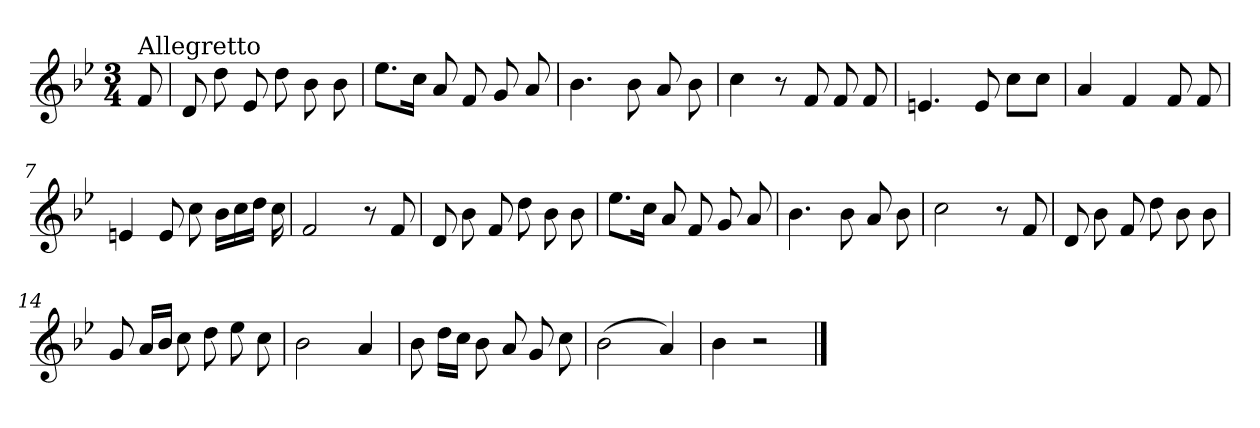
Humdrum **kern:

**kern
*part1
*staff1
*clefG2
*k[b-e-]
*B-:
*M3/4
=
!LO:TX:a:t=Allegretto
8f/
=1
8d/
8dd\
8e-/
8dd\
8b-\
8b-\
=2
8.ee-\L
16cc\Jk
8a/
8f/
8g/
8a/
=3
4.b-\
8b-\
8a/
8b-\
=4
4cc\
8r
8f/
8f/
8f/
=5
4.en/
8e/
8cc\L
8cc\J
!!LO:LB:g=z
=6
4a/
4f/
8f/
8f/
=7
4en/
8e/
8cc\
16b-\LL
16cc\
16dd\JJ
16cc\
=8
2f/
8r
8f/
=9
8d/
8b-\
8f/
8dd\
8b-\
8b-\
=10
8.ee-\L
16cc\Jk
8a/
8f/
8g/
8a/
=11
4.b-\
8b-\
8a/
8b-\
!!LO:LB:g=z
=12
2cc\
8r
8f/
=13
8d/
8b-\
8f/
8dd\
8b-\
8b-\
=14
8g/
16a/LL
16b-/JJ
8cc\
8dd\
8ee-\
8cc\
=15
2b-\
4a/
=16
8b-\
16dd\LL
16cc\JJ
8b-\
8a/
8g/
8cc\
=17
(>2b-\
4a/)
=18
4b-\
2r
==
*-
